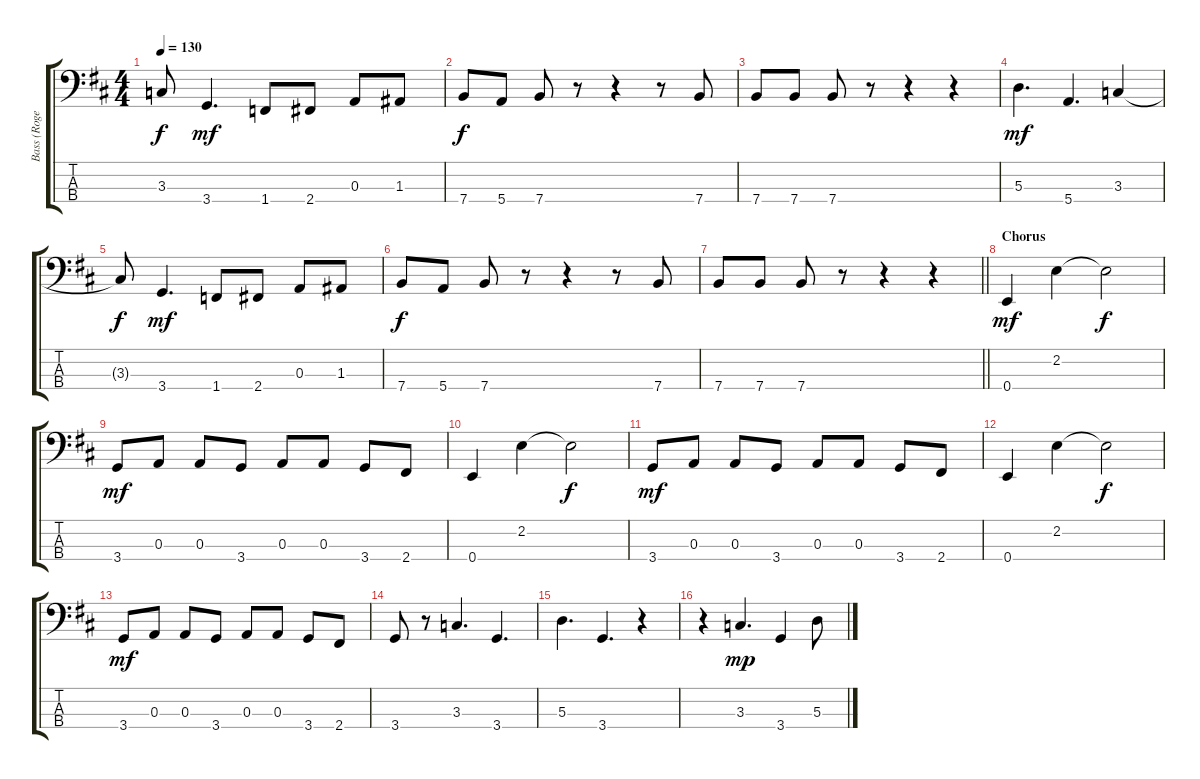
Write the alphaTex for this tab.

\track ("Bass (Roger Glover)" "Bass (Roge") {instrument electricbassfinger}
\staff {score tabs}
\tuning (G2 D2 A1 E1) {hide}
\ts (4 4)
\tempo 130
\clef f4
\ks bminor
3.3{t}.8{dy f} 3.4.4{d dy mf} 1.4.8 2.4.8 0.3.8 1.3.8 |
7.4.8{dy f} 5.4.8 7.4.8 r.8 r.4 r.8 7.4.8 |
7.4.8 7.4.8 7.4.8 r.8 r.4 r.4 |
5.3.4{d dy mf} 5.4.4{d} 3.3.4 |
3.3{t}.8{dy f} 3.4.4{d dy mf} 1.4.8 2.4.8 0.3.8 1.3.8 |
7.4.8{dy f} 5.4.8 7.4.8 r.8 r.4 r.8 7.4.8 |
\barLineRight lightlight
7.4.8 7.4.8 7.4.8 r.8 r.4 r.4 |
\section ("" "Chorus")
0.4.4{dy mf} 2.2.4 2.2{t}.2{dy f} |
3.4.8{dy mf} 0.3.8 0.3.8 3.4.8 0.3.8 0.3.8 3.4.8 2.4.8 |
0.4.4 2.2.4 2.2{t}.2{dy f} |
3.4.8{dy mf} 0.3.8 0.3.8 3.4.8 0.3.8 0.3.8 3.4.8 2.4.8 |
0.4.4 2.2.4 2.2{t}.2{dy f} |
3.4.8{dy mf} 0.3.8 0.3.8 3.4.8 0.3.8 0.3.8 3.4.8 2.4.8 |
3.4.8 r.8 3.3.4{d} 3.4.4{d} |
5.3.4{d} 3.4.4{d} r.4 |
r.4 3.3.4{d dy mp} 3.4.4 5.3.8
